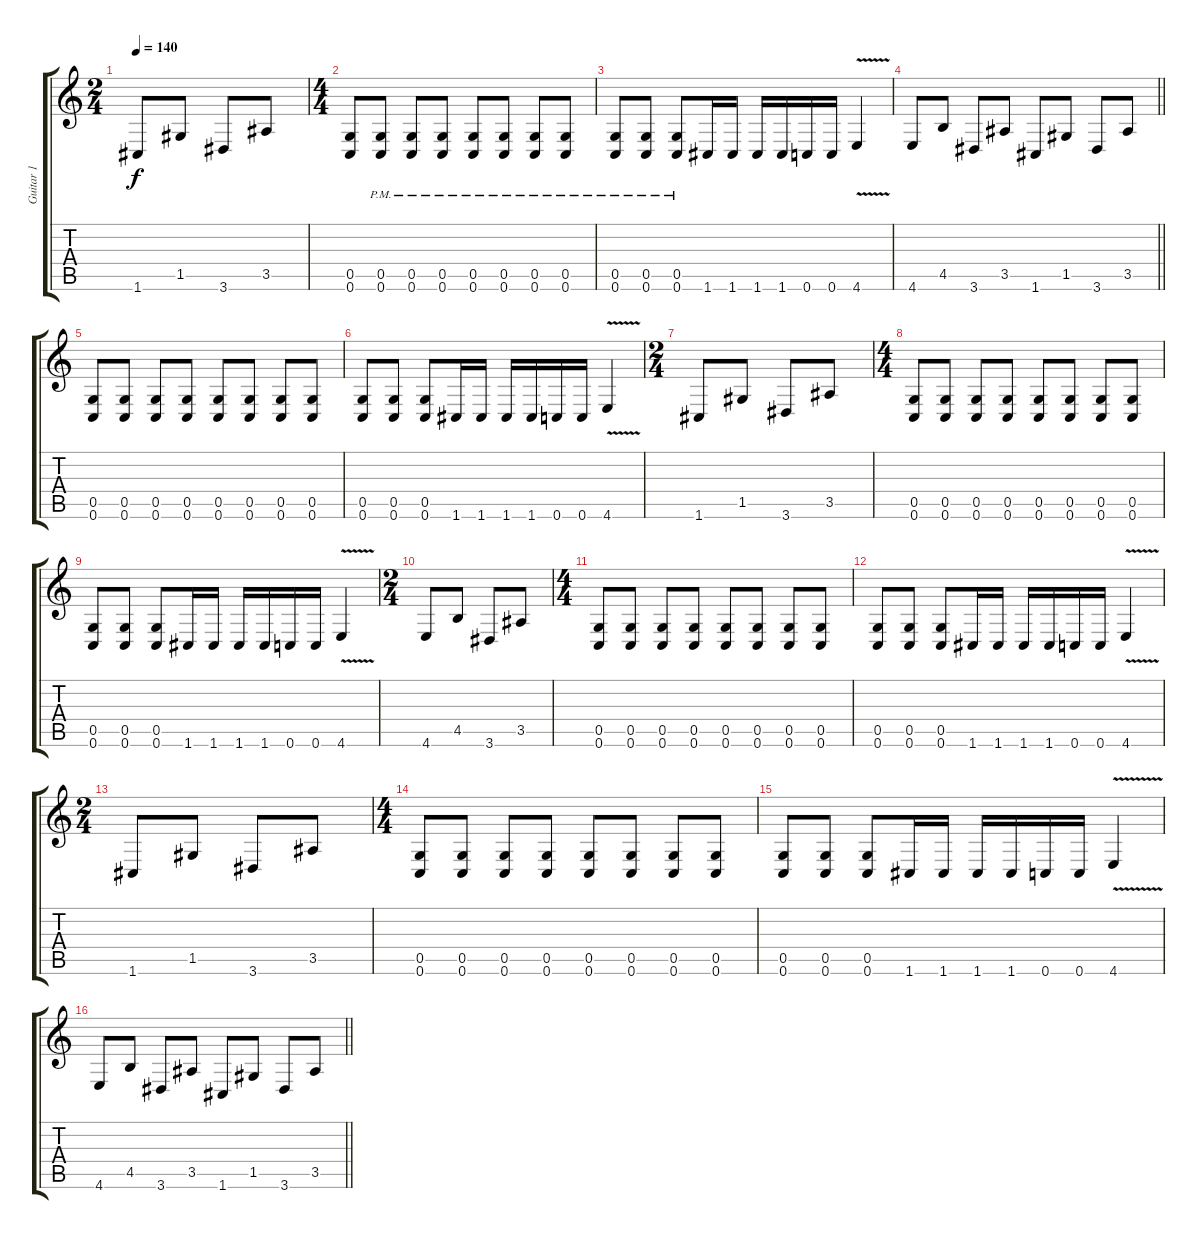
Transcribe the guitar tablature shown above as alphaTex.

\track ("Guitar 1" "Guitar 1") {instrument overdrivenguitar}
\staff {score tabs}
\tuning (D4 A3 F3 C3 G2 C2) {hide}
\ts (2 4)
\tempo 140
\clef g2
\ks c
1.6.8{dy f} 1.5.8 3.6.8 3.5.8 |
\ts (4 4)
(0.5 0.6).8 (0.5{pm} 0.6{pm}).8 (0.5{pm} 0.6{pm}).8 (0.5{pm} 0.6{pm}).8 (0.5{pm} 0.6{pm}).8 (0.5{pm} 0.6{pm}).8 (0.5{pm} 0.6{pm}).8 (0.5{pm} 0.6{pm}).8 |
(0.5{pm} 0.6{pm}).8 (0.5{pm} 0.6{pm}).8 (0.5{pm} 0.6{pm}).8 1.6.16 1.6.16 1.6.16 1.6.16 0.6.16 0.6.16 4.6{v}.4 |
\barLineRight lightlight
4.6.8 4.5.8 3.6.8 3.5.8 1.6.8 1.5.8 3.6.8 3.5.8 |
(0.5 0.6).8 (0.5 0.6).8 (0.5 0.6).8 (0.5 0.6).8 (0.5 0.6).8 (0.5 0.6).8 (0.5 0.6).8 (0.5 0.6).8 |
(0.5 0.6).8 (0.5 0.6).8 (0.5 0.6).8 1.6.16 1.6.16 1.6.16 1.6.16 0.6.16 0.6.16 4.6{v}.4 |
\ts (2 4)
1.6.8 1.5.8 3.6.8 3.5.8 |
\ts (4 4)
(0.5 0.6).8 (0.5 0.6).8 (0.5 0.6).8 (0.5 0.6).8 (0.5 0.6).8 (0.5 0.6).8 (0.5 0.6).8 (0.5 0.6).8 |
(0.5 0.6).8 (0.5 0.6).8 (0.5 0.6).8 1.6.16 1.6.16 1.6.16 1.6.16 0.6.16 0.6.16 4.6{v}.4 |
\ts (2 4)
4.6.8 4.5.8 3.6.8 3.5.8 |
\ts (4 4)
(0.5 0.6).8 (0.5 0.6).8 (0.5 0.6).8 (0.5 0.6).8 (0.5 0.6).8 (0.5 0.6).8 (0.5 0.6).8 (0.5 0.6).8 |
(0.5 0.6).8 (0.5 0.6).8 (0.5 0.6).8 1.6.16 1.6.16 1.6.16 1.6.16 0.6.16 0.6.16 4.6{v}.4 |
\ts (2 4)
1.6.8 1.5.8 3.6.8 3.5.8 |
\ts (4 4)
(0.5 0.6).8 (0.5 0.6).8 (0.5 0.6).8 (0.5 0.6).8 (0.5 0.6).8 (0.5 0.6).8 (0.5 0.6).8 (0.5 0.6).8 |
(0.5 0.6).8 (0.5 0.6).8 (0.5 0.6).8 1.6.16 1.6.16 1.6.16 1.6.16 0.6.16 0.6.16 4.6{v}.4 |
\barLineRight lightlight
4.6.8 4.5.8 3.6.8 3.5.8 1.6.8 1.5.8 3.6.8 3.5.8
